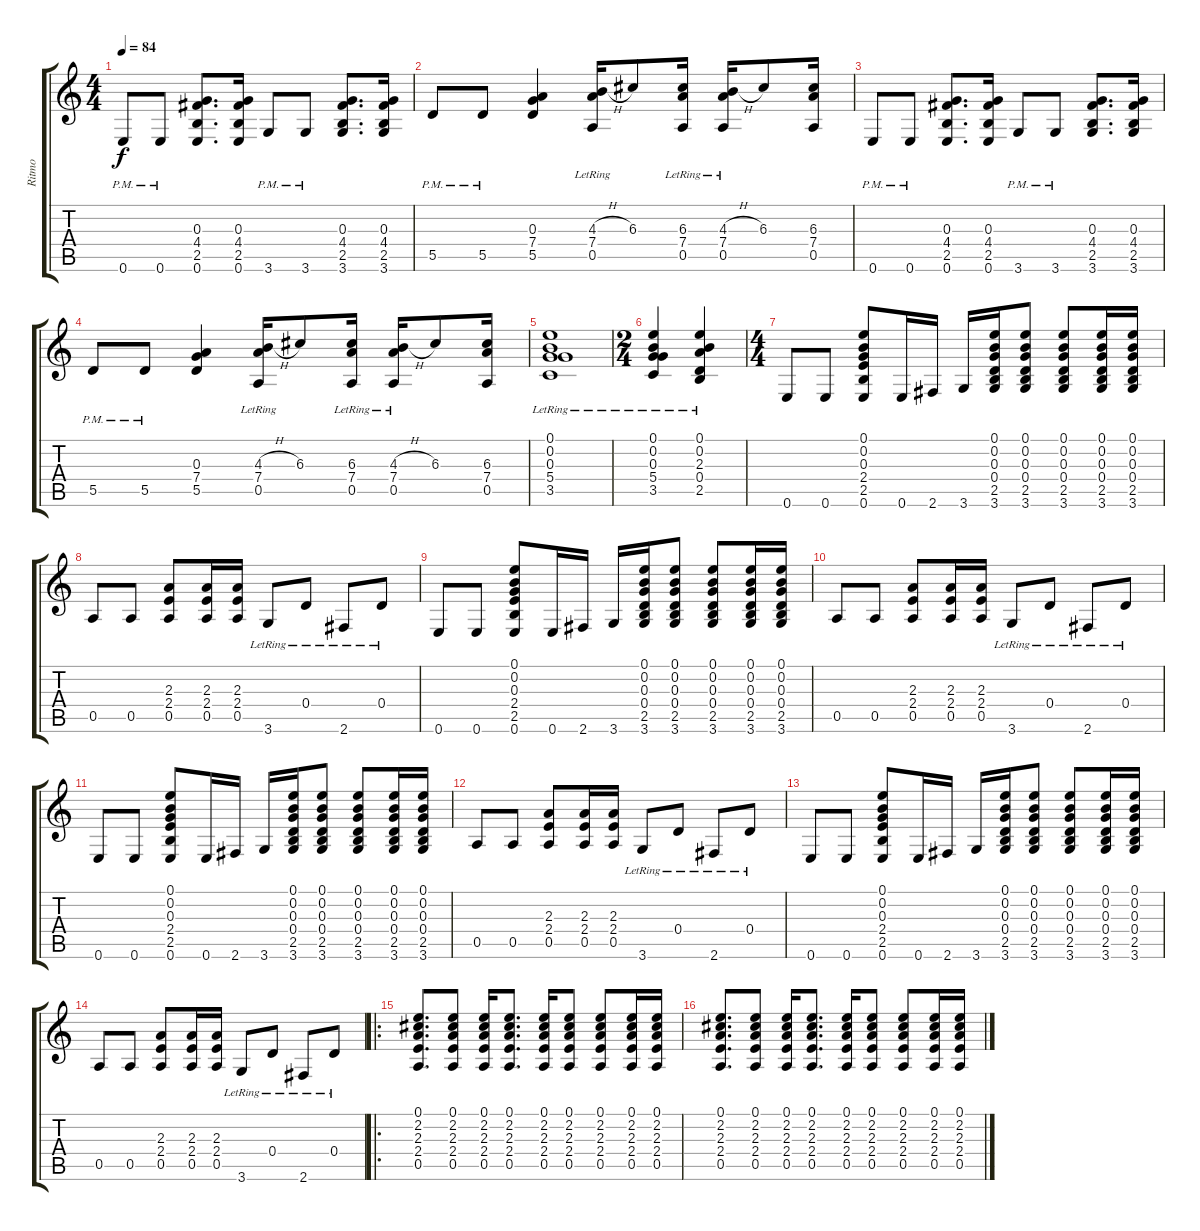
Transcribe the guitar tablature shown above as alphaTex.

\track ("Ritmo" "Ritmo") {instrument acousticguitarsteel}
\staff {score tabs}
\tuning (E4 B3 G3 D3 A2 E2) {hide}
\ts (4 4)
\tempo 84
\clef g2
\ks c
0.6{pm}.8{dy f} 0.6{pm}.8 (0.3 4.4 2.5 0.6).8{d} (0.3 4.4 2.5 0.6).16 3.6{pm}.8 3.6{pm}.8 (0.3 4.4 2.5 3.6).8{d} (0.3 4.4 2.5 3.6).16 |
5.5{pm}.8 5.5{pm}.8 (0.3 7.4 5.5).4 (4.3{h} 7.4{lr} 0.5{lr}).16 6.3.8 (6.3{lr} 7.4{lr} 0.5{lr}).16 (4.3{h lr} 7.4{lr} 0.5{lr}).16 6.3.8 (6.3 7.4 0.5).16 |
0.6{pm}.8 0.6{pm}.8 (0.3 4.4 2.5 0.6).8{d} (0.3 4.4 2.5 0.6).16 3.6{pm}.8 3.6{pm}.8 (0.3 4.4 2.5 3.6).8{d} (0.3 4.4 2.5 3.6).16 |
5.5{pm}.8 5.5{pm}.8 (0.3 7.4 5.5).4 (4.3{h} 7.4{lr} 0.5{lr}).16 6.3.8 (6.3{lr} 7.4{lr} 0.5{lr}).16 (4.3{h lr} 7.4{lr} 0.5{lr}).16 6.3.8 (6.3 7.4 0.5).16 |
(0.1{lr} 0.2{lr} 0.3{lr} 5.4{lr} 3.5{lr}).1 |
\ts (2 4)
(0.1{lr} 0.2{lr} 0.3{lr} 5.4{lr} 3.5{lr}).4 (0.1{lr} 0.2{lr} 2.3{lr} 0.4{lr} 2.5{lr}).4 |
\ts (4 4)
0.6.8 0.6.8 (0.1 0.2 0.3 2.4 2.5 0.6).8 0.6.16 2.6.16 3.6.16 (0.1 0.2 0.3 0.4 2.5 3.6).16 (0.1 0.2 0.3 0.4 2.5 3.6).8 (0.1 0.2 0.3 0.4 2.5 3.6).8 (0.1 0.2 0.3 0.4 2.5 3.6).16 (0.1 0.2 0.3 0.4 2.5 3.6).16 |
0.5.8 0.5.8 (2.3 2.4 0.5).8 (2.3 2.4 0.5).16 (2.3 2.4 0.5).16 3.6{lr}.8 0.4{lr}.8 2.6{lr}.8 0.4{lr}.8 |
0.6.8 0.6.8 (0.1 0.2 0.3 2.4 2.5 0.6).8 0.6.16 2.6.16 3.6.16 (0.1 0.2 0.3 0.4 2.5 3.6).16 (0.1 0.2 0.3 0.4 2.5 3.6).8 (0.1 0.2 0.3 0.4 2.5 3.6).8 (0.1 0.2 0.3 0.4 2.5 3.6).16 (0.1 0.2 0.3 0.4 2.5 3.6).16 |
0.5.8 0.5.8 (2.3 2.4 0.5).8 (2.3 2.4 0.5).16 (2.3 2.4 0.5).16 3.6{lr}.8 0.4{lr}.8 2.6{lr}.8 0.4{lr}.8 |
0.6.8 0.6.8 (0.1 0.2 0.3 2.4 2.5 0.6).8 0.6.16 2.6.16 3.6.16 (0.1 0.2 0.3 0.4 2.5 3.6).16 (0.1 0.2 0.3 0.4 2.5 3.6).8 (0.1 0.2 0.3 0.4 2.5 3.6).8 (0.1 0.2 0.3 0.4 2.5 3.6).16 (0.1 0.2 0.3 0.4 2.5 3.6).16 |
0.5.8 0.5.8 (2.3 2.4 0.5).8 (2.3 2.4 0.5).16 (2.3 2.4 0.5).16 3.6{lr}.8 0.4{lr}.8 2.6{lr}.8 0.4{lr}.8 |
0.6.8 0.6.8 (0.1 0.2 0.3 2.4 2.5 0.6).8 0.6.16 2.6.16 3.6.16 (0.1 0.2 0.3 0.4 2.5 3.6).16 (0.1 0.2 0.3 0.4 2.5 3.6).8 (0.1 0.2 0.3 0.4 2.5 3.6).8 (0.1 0.2 0.3 0.4 2.5 3.6).16 (0.1 0.2 0.3 0.4 2.5 3.6).16 |
0.5.8 0.5.8 (2.3 2.4 0.5).8 (2.3 2.4 0.5).16 (2.3 2.4 0.5).16 3.6{lr}.8 0.4{lr}.8 2.6{lr}.8 0.4{lr}.8 |
\ro
(0.1 2.2 2.3 2.4 0.5).8{d} (0.1 2.2 2.3 2.4 0.5).8 (0.1 2.2 2.3 2.4 0.5).16 (0.1 2.2 2.3 2.4 0.5).8{d} (0.1 2.2 2.3 2.4 0.5).16 (0.1 2.2 2.3 2.4 0.5).8 (0.1 2.2 2.3 2.4 0.5).8 (0.1 2.2 2.3 2.4 0.5).16 (0.1 2.2 2.3 2.4 0.5).16 |
(0.1 2.2 2.3 2.4 0.5).8{d} (0.1 2.2 2.3 2.4 0.5).8 (0.1 2.2 2.3 2.4 0.5).16 (0.1 2.2 2.3 2.4 0.5).8{d} (0.1 2.2 2.3 2.4 0.5).16 (0.1 2.2 2.3 2.4 0.5).8 (0.1 2.2 2.3 2.4 0.5).8 (0.1 2.2 2.3 2.4 0.5).16 (0.1 2.2 2.3 2.4 0.5).16
